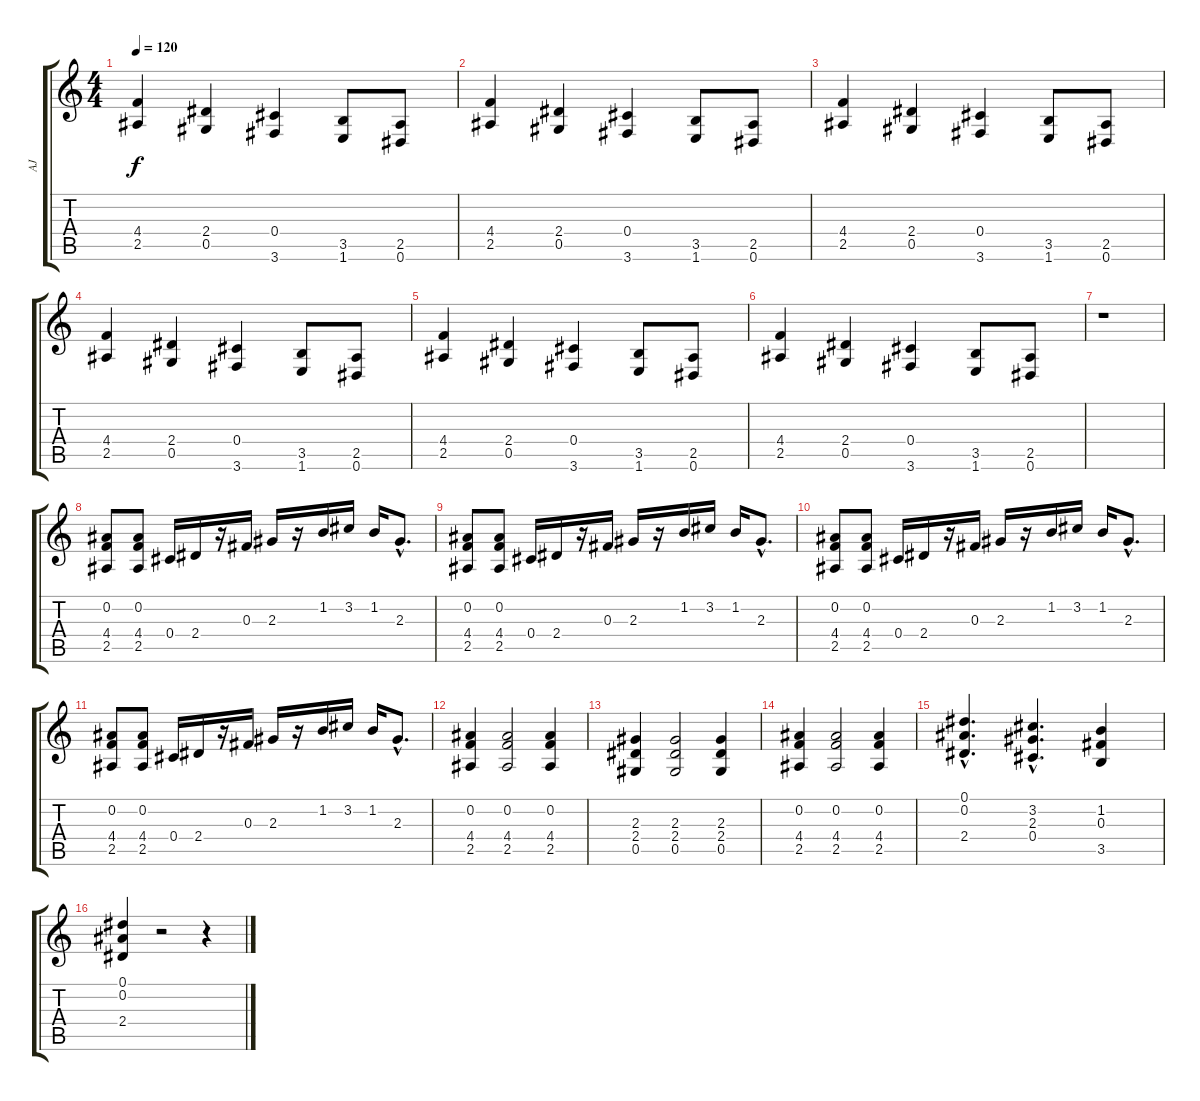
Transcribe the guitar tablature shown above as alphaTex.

\track ("AJ" "AJ") {instrument distortionguitar}
\staff {score tabs}
\tuning (Eb4 Bb3 Gb3 Db3 Ab2 Eb2) {hide}
\ts (4 4)
\tempo 120
\clef g2
\ks c
(4.4 2.5).4{dy f} (2.4 0.5).4 (0.4 3.6).4 (3.5 1.6).8 (2.5 0.6).8 |
(4.4 2.5).4 (2.4 0.5).4 (0.4 3.6).4 (3.5 1.6).8 (2.5 0.6).8 |
(4.4 2.5).4 (2.4 0.5).4 (0.4 3.6).4 (3.5 1.6).8 (2.5 0.6).8 |
(4.4 2.5).4 (2.4 0.5).4 (0.4 3.6).4 (3.5 1.6).8 (2.5 0.6).8 |
(4.4 2.5).4 (2.4 0.5).4 (0.4 3.6).4 (3.5 1.6).8 (2.5 0.6).8 |
(4.4 2.5).4 (2.4 0.5).4 (0.4 3.6).4 (3.5 1.6).8 (2.5 0.6).8 |
r.1 |
(0.2 4.4 2.5).8 (0.2 4.4 2.5).8 0.4.16 2.4.16 r.16 0.3.16 2.3.16 r.16 1.2.16 3.2.16 1.2.16 2.3{hac}.8{d} |
(0.2 4.4 2.5).8 (0.2 4.4 2.5).8 0.4.16 2.4.16 r.16 0.3.16 2.3.16 r.16 1.2.16 3.2.16 1.2.16 2.3{hac}.8{d} |
(0.2 4.4 2.5).8 (0.2 4.4 2.5).8 0.4.16 2.4.16 r.16 0.3.16 2.3.16 r.16 1.2.16 3.2.16 1.2.16 2.3{hac}.8{d} |
(0.2 4.4 2.5).8 (0.2 4.4 2.5).8 0.4.16 2.4.16 r.16 0.3.16 2.3.16 r.16 1.2.16 3.2.16 1.2.16 2.3{hac}.8{d} |
(0.2 4.4 2.5).4 (0.2 4.4 2.5).2 (0.2 4.4 2.5).4 |
(2.3 2.4 0.5).4 (2.3 2.4 0.5).2 (2.3 2.4 0.5).4 |
(0.2 4.4 2.5).4 (0.2 4.4 2.5).2 (0.2 4.4 2.5).4 |
(0.1{hac} 0.2{hac} 2.4{hac}).4{d} (3.2{hac} 2.3{hac} 0.4{hac}).4{d} (1.2 0.3 3.5).4 |
(0.1 0.2 2.4).4 r.2 r.4
